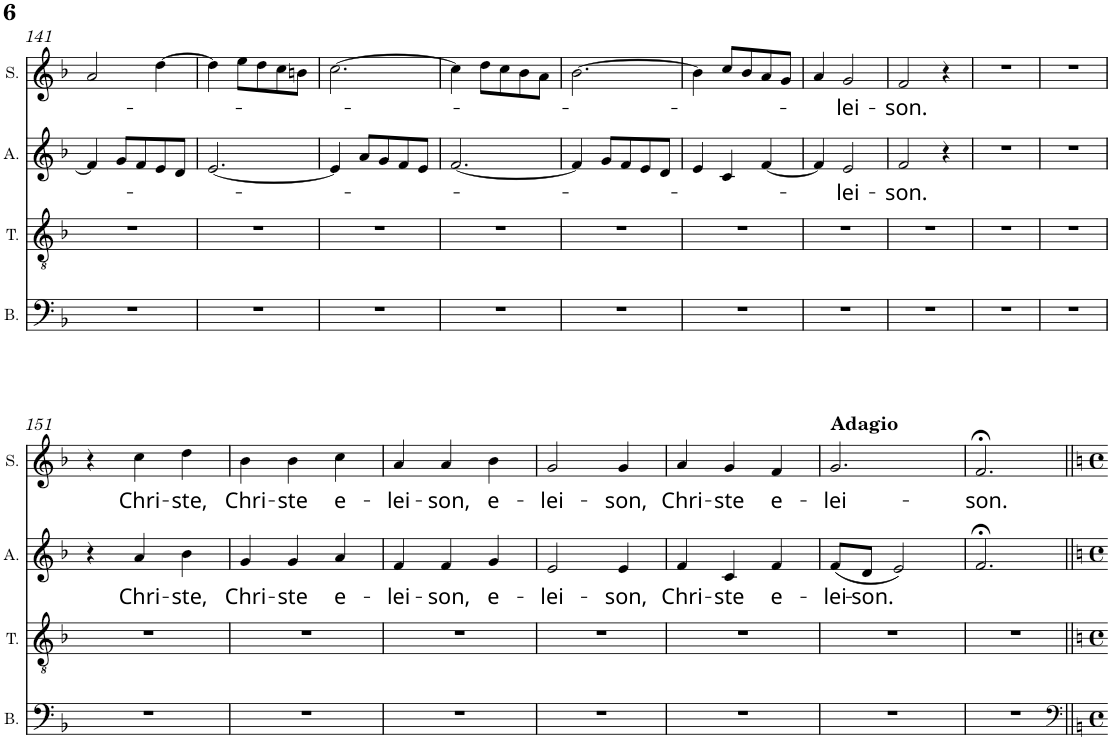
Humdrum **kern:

**kern	**kern	**kern	**text	**kern	**text
*part4	*part3	*part2	*part2	*part1	*part1
*staff4	*staff3	*staff2	*staff2	*staff1	*staff1
*I"Basse	*I"Tenor	*I"Alto	*	*I"Soprano	*
*I'B.	*I'T.	*I'A.	*	*I'S.	*
!!LO:PB:g=z
*clefF4	*clefGv2	*clefG2	*	*clefG2	*
*k[b-]	*k[b-]	*k[b-]	*	*k[b-]	*
*M3/4	*M3/4	*M3/4	*	*M3/4	*
=141	=141	=141	=141	=141	=141
2.r	2.r	4f/]	.	2a/	.
.	.	8g/L	.	.	.
.	.	8f/	.	.	.
.	.	8e/	.	[4dd\	.
.	.	8d/J	.	.	.
=142	=142	=142	=142	=142	=142
2.r	2.r	[2.e/	.	4dd\]	.
.	.	.	.	8ee\L	.
.	.	.	.	8dd\	.
.	.	.	.	8cc\	.
.	.	.	.	8bn\J	.
=143	=143	=143	=143	=143	=143
2.r	2.r	4e/]	.	[2.cc\	.
.	.	8a/L	.	.	.
.	.	8g/	.	.	.
.	.	8f/	.	.	.
.	.	8e/J	.	.	.
=144	=144	=144	=144	=144	=144
2.r	2.r	[2.f/	.	4cc\]	.
.	.	.	.	8dd\L	.
.	.	.	.	8cc\	.
.	.	.	.	8b-\	.
.	.	.	.	8a\J	.
=145	=145	=145	=145	=145	=145
2.r	2.r	4f/]	.	[2.b-\	.
.	.	8g/L	.	.	.
.	.	8f/	.	.	.
.	.	8e/	.	.	.
.	.	8d/J	.	.	.
=146	=146	=146	=146	=146	=146
2.r	2.r	4e/	.	4b-\]	.
.	.	4c/	.	8cc/L	.
.	.	.	.	8b-/	.
.	.	[4f/	.	8a/	.
.	.	.	.	8g/J	.
=147	=147	=147	=147	=147	=147
2.r	2.r	4f/]	.	4a/	.
!	!	!	!LO:LY:b	!	!LO:LY:b
.	.	2e/	-lei-	2g/	-lei-
=148	=148	=148	=148	=148	=148
!	!	!	!LO:LY:b	!	!LO:LY:b
2.r	2.r	2f/	-son.	2f/	-son.
.	.	4r	.	4r	.
=149	=149	=149	=149	=149	=149
2.r	2.r	2.r	.	2.r	.
=150	=150	=150	=150	=150	=150
2.r	2.r	2.r	.	2.r	.
!!LO:LB:g=z
=151	=151	=151	=151	=151	=151
2.r	2.r	4r	.	4r	.
!	!	!	!LO:LY:b	!	!LO:LY:b
.	.	4a/	Chri-	4cc\	Chri-
!	!	!	!LO:LY:b	!	!LO:LY:b
.	.	4b-\	-ste,	4dd\	-ste,
=152	=152	=152	=152	=152	=152
!	!	!	!LO:LY:b	!	!LO:LY:b
2.r	2.r	4g/	Chri-	4b-\	Chri-
!	!	!	!LO:LY:b	!	!LO:LY:b
.	.	4g/	-ste	4b-\	-ste
!	!	!	!LO:LY:b	!	!LO:LY:b
.	.	4a/	e-	4cc\	e-
=153	=153	=153	=153	=153	=153
!	!	!	!LO:LY:b	!	!LO:LY:b
2.r	2.r	4f/	-lei-	4a/	-lei-
!	!	!	!LO:LY:b	!	!LO:LY:b
.	.	4f/	-son,	4a/	-son,
!	!	!	!LO:LY:b	!	!LO:LY:b
.	.	4g/	e-	4b-\	e-
=154	=154	=154	=154	=154	=154
!	!	!	!LO:LY:b	!	!LO:LY:b
2.r	2.r	2e/	-lei-	2g/	-lei-
!	!	!	!LO:LY:b	!	!LO:LY:b
.	.	4e/	-son,	4g/	-son,
=155	=155	=155	=155	=155	=155
!	!	!	!LO:LY:b	!	!LO:LY:b
2.r	2.r	4f/	Chri-	4a/	Chri-
!	!	!	!LO:LY:b	!	!LO:LY:b
.	.	4c/	-ste	4g/	-ste
!	!	!	!LO:LY:b	!	!LO:LY:b
.	.	4f/	e-	4f/	e-
=156	=156	=156	=156	=156	=156
!	!	!	!	!LO:TX:a:B:t=Adagio	!
!	!	!	!LO:LY:b	!	!LO:LY:b
2.r	2.r	(<8f/L	-lei-	2.g/	-lei-
!	!	!	!LO:LY:b	!	!
.	.	8d/J	-son.	.	.
.	.	2e/)	.	.	.
=157	=157	=157	=157	=157	=157
!	!	!	!	!	!LO:LY:b
2.r	2.r	2.f;</	.	2.f;</	-son.
=||	=||	=||	=||	=||	=||
*-	*-	*-	*-	*-	*-
